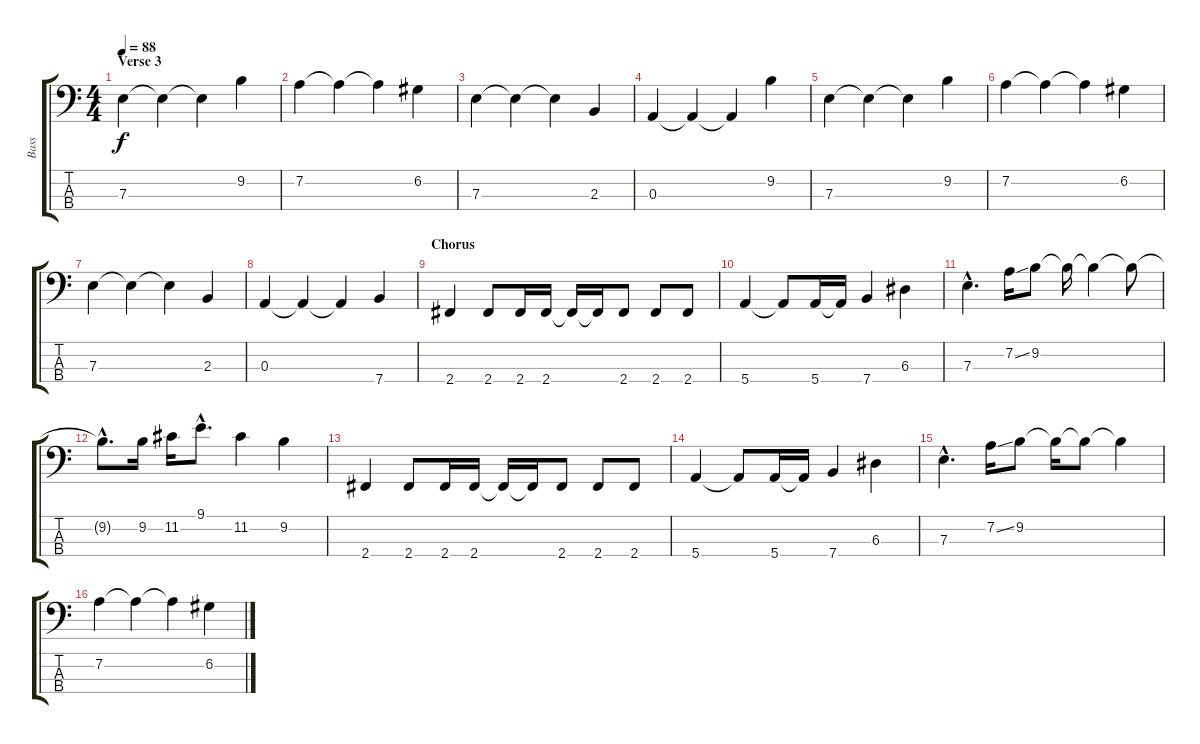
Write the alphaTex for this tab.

\track ("Bass" "Bass") {instrument electricbassfinger}
\staff {score tabs}
\tuning (G2 D2 A1 E1) {hide}
\ts (4 4)
\section ("" "Verse 3")
\tempo 88
\clef f4
\ks c
7.3.4{dy f} 7.3{t}.4 7.3{t}.4 9.2.4 |
7.2.4 7.2{t}.4 7.2{t}.4 6.2.4 |
7.3.4 7.3{t}.4 7.3{t}.4 2.3.4 |
0.3.4 0.3{t}.4 0.3{t}.4 9.2.4 |
7.3.4 7.3{t}.4 7.3{t}.4 9.2.4 |
7.2.4 7.2{t}.4 7.2{t}.4 6.2.4 |
7.3.4 7.3{t}.4 7.3{t}.4 2.3.4 |
0.3.4 0.3{t}.4 0.3{t}.4 7.4.4 |
\section ("" "Chorus")
2.4.4 2.4.8 2.4.16 2.4.16 2.4{t}.16 2.4{t}.16 2.4.8 2.4.8 2.4.8 |
5.4.4 5.4{t}.8 5.4.16 5.4{t}.16 7.4.4 6.3.4 |
7.3{hac}.4{d} 7.2{ss}.16 9.2.8 9.2{t}.16 9.2{t}.4 9.2{t}.8 |
9.2{hac t}.8{d} 9.2.16 11.2.16 9.1{hac}.8{d} 11.2.4 9.2.4 |
2.4.4 2.4.8 2.4.16 2.4.16 2.4{t}.16 2.4{t}.16 2.4.8 2.4.8 2.4.8 |
5.4.4 5.4{t}.8 5.4.16 5.4{t}.16 7.4.4 6.3.4 |
7.3{hac}.4{d} 7.2{ss}.16 9.2.8 9.2{t}.16 9.2{t}.8 9.2{t}.4 |
7.2.4 7.2{t}.4 7.2{t}.4 6.2.4
